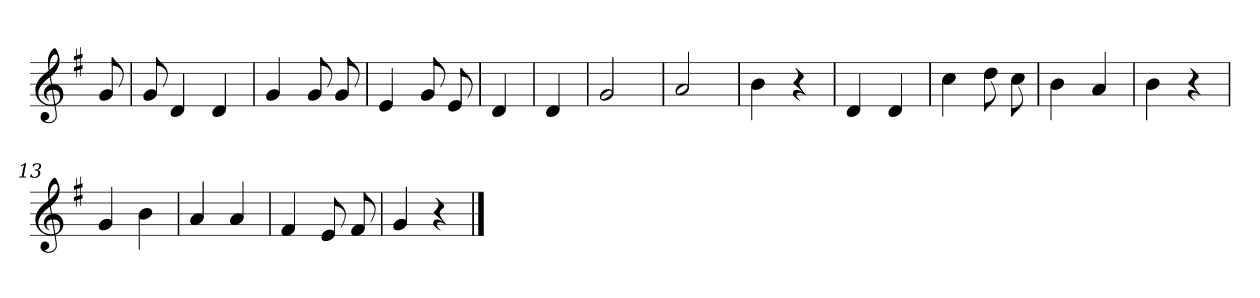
**kern
*part1
*staff1
*clefG2
*k[f#]
*G:
=
8g
=1
8g
4d
4d
=2
4g
8g
8g
=3
4e
8g
8e
=4
4d
=5
4d
=6
2g
=7
2a
=8
4b
4r
=9
4d
4d
=10
4cc
8dd
8cc
=11
4b
4a
=12
4b
4r
=13
4g
4b
=14
4a
4a
=15
4f#
8e
8f#
=16
4g
4r
==
*-
